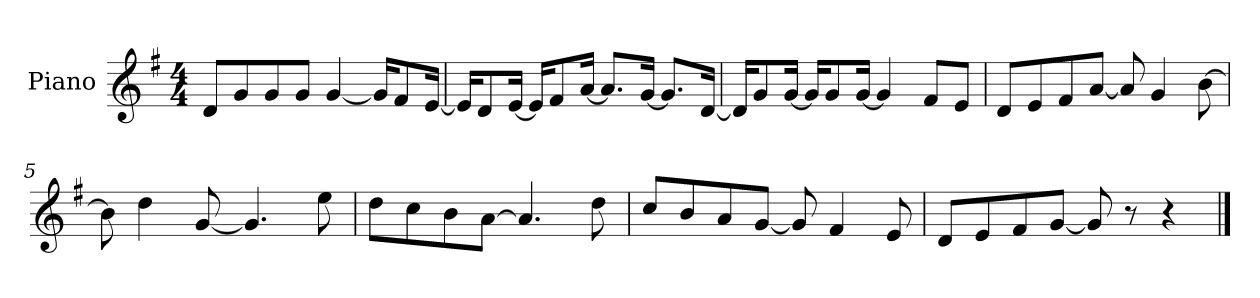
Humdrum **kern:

**kern
*part1
*staff1
*I"Piano
*I'P-no
*clefG2
*k[f#]
*M4/4
*MM90
=1
8d/L
8g/
8g/
8g/J
[4g/
16g/KL]
8f#/
[16e/Jk
=2
16e/KL]
8d/
[16e/Jk
16e/KL]
8f#/
[16a/Jk
8.a/L]
[16g/Jk
8.g/L]
[16d/Jk
=3
16d/KL]
8g/
[16g/Jk
16g/KL]
8g/
[16g/Jk
4g/]
8f#/L
8e/J
=4
8d/L
8e/
8f#/
[8a/J
8a/]
4g/
[8b\
!!LO:LB:g=z
=5
8b\]
4dd\
[8g/
4.g/]
8ee\
=6
8dd\L
8cc\
8b\
[8a\J
4.a/]
8dd\
=7
8cc/L
8b/
8a/
[8g/J
8g/]
4f#/
8e/
=8
8d/L
8e/
8f#/
[8g/J
8g/]
8r
4r
==
*-
